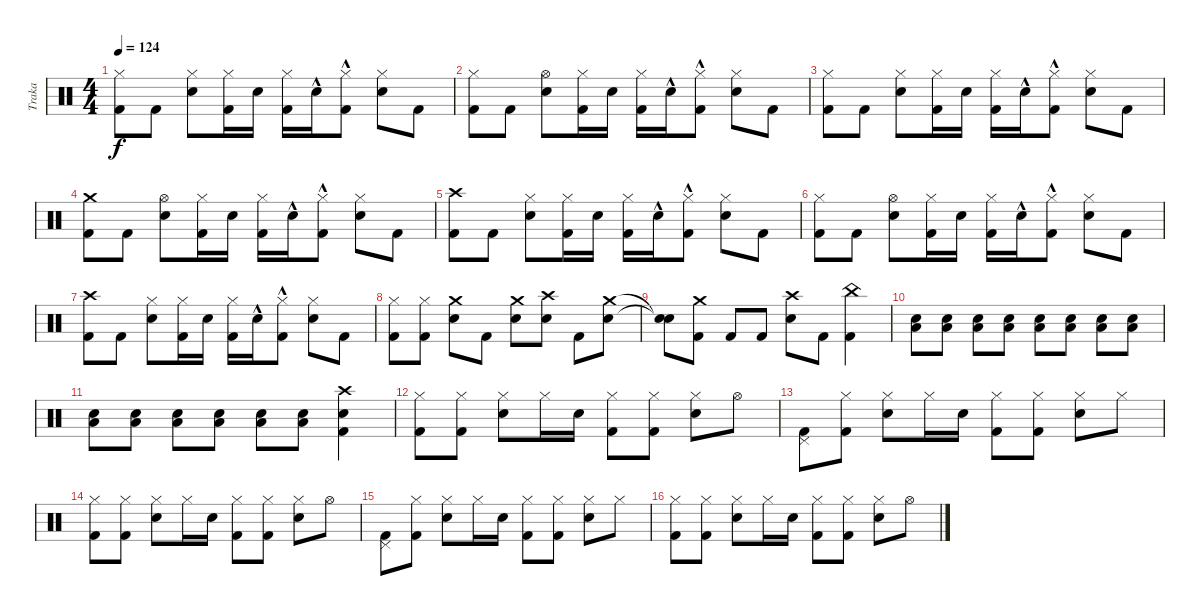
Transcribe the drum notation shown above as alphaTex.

\track ("Traka" "Traka") {instrument percussion}
\staff {score}
\articulation defaults
\ts (4 4)
\tempo 124
\clef neutral
\ks c
("Kick (hit) 2" "Hi-Hat (closed)").8{dy f} "Kick (hit) 2".8 ("Electric Snare (hit)" "Hi-Hat (closed)").8 ("Kick (hit) 2" "Hi-Hat (closed)").16 "Electric Snare (hit)".16 ("Kick (hit) 2" "Hi-Hat (closed)").16 "Electric Snare (hit)"{hac}.16 ("Kick (hit) 2"{hac} "Hi-Hat (closed)").8 ("Electric Snare (hit)" "Hi-Hat (closed)").8 "Kick (hit) 2".8 |
("Kick (hit) 2" "Hi-Hat (closed)").8 "Kick (hit) 2".8 ("Electric Snare (hit)" "Hi-Hat (open)").8 ("Kick (hit) 2" "Hi-Hat (closed)").16 "Electric Snare (hit)".16 ("Kick (hit) 2" "Hi-Hat (closed)").16 "Electric Snare (hit)"{hac}.16 ("Kick (hit) 2"{hac} "Hi-Hat (closed)").8 ("Electric Snare (hit)" "Hi-Hat (closed)").8 "Kick (hit) 2".8 |
("Kick (hit) 2" "Hi-Hat (closed)").8 "Kick (hit) 2".8 ("Electric Snare (hit)" "Hi-Hat (closed)").8 ("Kick (hit) 2" "Hi-Hat (closed)").16 "Electric Snare (hit)".16 ("Kick (hit) 2" "Hi-Hat (closed)").16 "Electric Snare (hit)"{hac}.16 ("Kick (hit) 2"{hac} "Hi-Hat (closed)").8 ("Electric Snare (hit)" "Hi-Hat (closed)").8 "Kick (hit) 2".8 |
("Kick (hit) 2" "Crash medium (hit)").8 "Kick (hit) 2".8 ("Electric Snare (hit)" "Hi-Hat (open)").8 ("Kick (hit) 2" "Hi-Hat (closed)").16 "Electric Snare (hit)".16 ("Kick (hit) 2" "Hi-Hat (closed)").16 "Electric Snare (hit)"{hac}.16 ("Kick (hit) 2"{hac} "Hi-Hat (closed)").8 ("Electric Snare (hit)" "Hi-Hat (closed)").8 "Kick (hit) 2".8 |
("Kick (hit) 2" "Crash high (hit)").8 "Kick (hit) 2".8 ("Electric Snare (hit)" "Hi-Hat (closed)").8 ("Kick (hit) 2" "Hi-Hat (closed)").16 "Electric Snare (hit)".16 ("Kick (hit) 2" "Hi-Hat (closed)").16 "Electric Snare (hit)"{hac}.16 ("Kick (hit) 2"{hac} "Hi-Hat (closed)").8 ("Electric Snare (hit)" "Hi-Hat (closed)").8 "Kick (hit) 2".8 |
("Kick (hit) 2" "Hi-Hat (closed)").8 "Kick (hit) 2".8 ("Electric Snare (hit)" "Hi-Hat (open)").8 ("Kick (hit) 2" "Hi-Hat (closed)").16 "Electric Snare (hit)".16 ("Kick (hit) 2" "Hi-Hat (closed)").16 "Electric Snare (hit)"{hac}.16 ("Kick (hit) 2"{hac} "Hi-Hat (closed)").8 ("Electric Snare (hit)" "Hi-Hat (closed)").8 "Kick (hit) 2".8 |
("Kick (hit) 2" "Crash high (hit)").8 "Kick (hit) 2".8 ("Electric Snare (hit)" "Hi-Hat (closed)").8 ("Kick (hit) 2" "Hi-Hat (closed)").16 "Electric Snare (hit)".16 ("Kick (hit) 2" "Hi-Hat (closed)").16 "Electric Snare (hit)"{hac}.16 ("Kick (hit) 2"{hac} "Hi-Hat (closed)").8 ("Electric Snare (hit)" "Hi-Hat (closed)").8 "Kick (hit) 2".8 |
("Hi-Hat (closed)" "Kick (hit) 2").8 ("Hi-Hat (closed)" "Kick (hit) 2").8 ("Crash medium (hit)" "Electric Snare (hit)").8 "Kick (hit) 2".8 ("Crash medium (hit)" "Electric Snare (hit)").8 ("Crash high (hit)" "Electric Snare (hit)").8 "Kick (hit) 2".8 ("Crash medium (hit)" "Electric Snare (hit)").8 |
("Snare (hit)"{t} "Snare (hit)"{t}).8 ("Crash medium (hit)" "Kick (hit) 2").8 "Kick (hit) 2".8 "Kick (hit) 2".8 ("Crash high (hit)" "Electric Snare (hit)").8 "Kick (hit) 2".8 ("Kick (hit) 2" "China (hit)").4 |
("Low Floor Tom (hit)" "Electric Snare (hit)").8{volume 6} ("Low Floor Tom (hit)" "Electric Snare (hit)").8{volume 16} ("Low Floor Tom (hit)" "Electric Snare (hit)").8 ("Low Floor Tom (hit)" "Electric Snare (hit)").8 ("Low Floor Tom (hit)" "Electric Snare (hit)").8 ("Low Floor Tom (hit)" "Electric Snare (hit)").8 ("Low Floor Tom (hit)" "Electric Snare (hit)").8 ("Low Floor Tom (hit)" "Electric Snare (hit)").8 |
("Low Floor Tom (hit)" "Electric Snare (hit)").8 ("Low Floor Tom (hit)" "Electric Snare (hit)").8 ("Low Floor Tom (hit)" "Electric Snare (hit)").8 ("Low Floor Tom (hit)" "Electric Snare (hit)").8 ("Low Floor Tom (hit)" "Electric Snare (hit)").8 ("Low Floor Tom (hit)" "Electric Snare (hit)").8 ("Crash high (hit)" "Electric Snare (hit)" "Kick (hit) 2").4{volume 12} |
("Hi-Hat (closed)" "Kick (hit) 2").8 ("Hi-Hat (closed)" "Kick (hit) 2").8 ("Hi-Hat (closed)" "Electric Snare (hit)").8 "Hi-Hat (closed)".16 "Electric Snare (hit)".16 ("Hi-Hat (closed)" "Kick (hit) 2").8 ("Hi-Hat (closed)" "Kick (hit) 2").8 ("Hi-Hat (closed)" "Electric Snare (hit)").8 "Hi-Hat (open)".8 |
("Pedal Hi-Hat (hit)" "Kick (hit) 2").8 ("Hi-Hat (closed)" "Kick (hit) 2").8 ("Hi-Hat (closed)" "Electric Snare (hit)").8 "Hi-Hat (closed)".16 "Electric Snare (hit)".16 ("Hi-Hat (closed)" "Kick (hit) 2").8 ("Hi-Hat (closed)" "Kick (hit) 2").8 ("Hi-Hat (closed)" "Electric Snare (hit)").8 "Hi-Hat (closed)".8 |
("Hi-Hat (closed)" "Kick (hit) 2").8 ("Hi-Hat (closed)" "Kick (hit) 2").8 ("Hi-Hat (closed)" "Electric Snare (hit)").8 "Hi-Hat (closed)".16 "Electric Snare (hit)".16 ("Hi-Hat (closed)" "Kick (hit) 2").8 ("Hi-Hat (closed)" "Kick (hit) 2").8 ("Hi-Hat (closed)" "Electric Snare (hit)").8 "Hi-Hat (open)".8 |
("Pedal Hi-Hat (hit)" "Kick (hit) 2").8 ("Hi-Hat (closed)" "Kick (hit) 2").8 ("Hi-Hat (closed)" "Electric Snare (hit)").8 "Hi-Hat (closed)".16 "Electric Snare (hit)".16 ("Hi-Hat (closed)" "Kick (hit) 2").8 ("Hi-Hat (closed)" "Kick (hit) 2").8 ("Hi-Hat (closed)" "Electric Snare (hit)").8 "Hi-Hat (closed)".8 |
("Hi-Hat (closed)" "Kick (hit) 2").8 ("Hi-Hat (closed)" "Kick (hit) 2").8 ("Hi-Hat (closed)" "Electric Snare (hit)").8 "Hi-Hat (closed)".16 "Electric Snare (hit)".16 ("Hi-Hat (closed)" "Kick (hit) 2").8 ("Hi-Hat (closed)" "Kick (hit) 2").8 ("Hi-Hat (closed)" "Electric Snare (hit)").8 "Hi-Hat (open)".8
